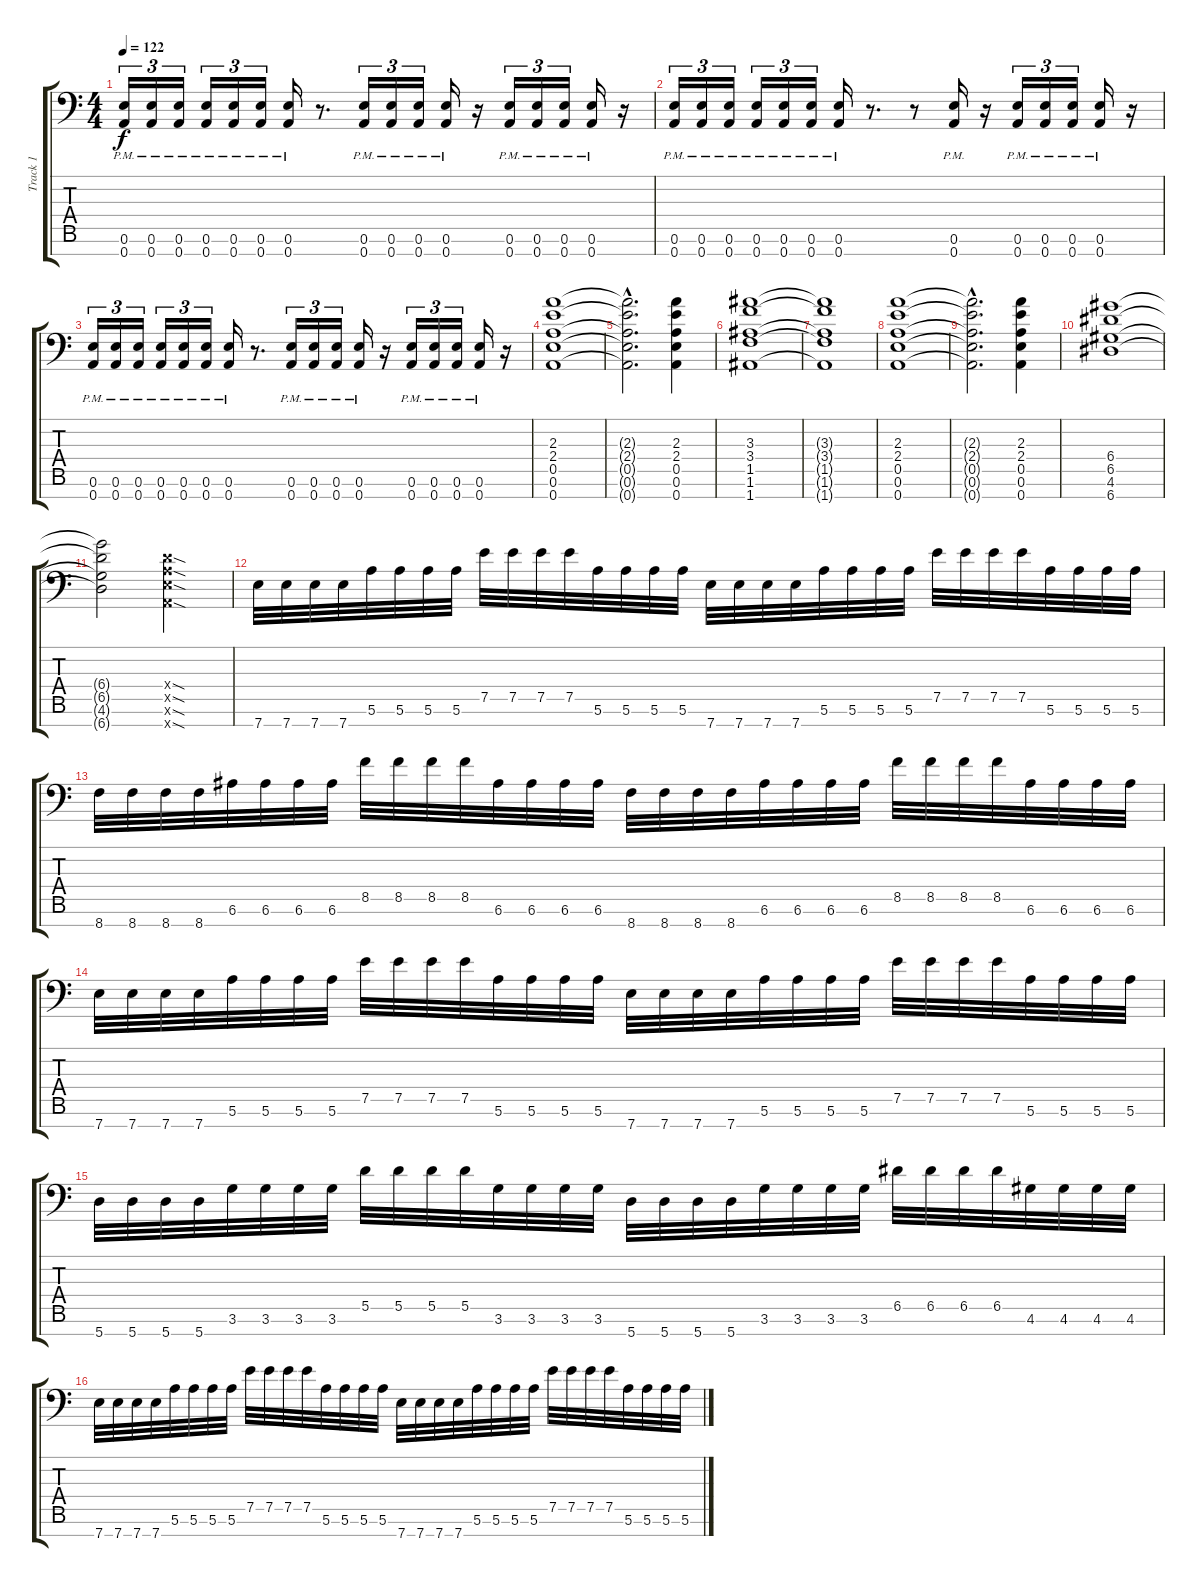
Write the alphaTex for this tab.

\track ("Track 1" "Track 1") {instrument distortionguitar}
\staff {score tabs}
\tuning (E4 B3 G3 D3 A2 E2 A1) {hide}
\ts (4 4)
\tempo 122
\clef f4
\ks c
(0.6{pm} 0.7{pm}).16{tu (3 2) dy f} (0.6{pm} 0.7{pm}).16{tu (3 2)} (0.6{pm} 0.7{pm}).16{tu (3 2)} (0.6{pm} 0.7{pm}).16{tu (3 2)} (0.6{pm} 0.7{pm}).16{tu (3 2)} (0.6{pm} 0.7{pm}).16{tu (3 2)} (0.6{pm} 0.7{pm}).16 r.8{d} (0.6{pm} 0.7{pm}).16{tu (3 2)} (0.6{pm} 0.7{pm}).16{tu (3 2)} (0.6{pm} 0.7{pm}).16{tu (3 2)} (0.6{pm} 0.7{pm}).16 r.16 (0.6{pm} 0.7{pm}).16{tu (3 2)} (0.6{pm} 0.7{pm}).16{tu (3 2)} (0.6{pm} 0.7{pm}).16{tu (3 2)} (0.6{pm} 0.7{pm}).16 r.16 |
(0.6{pm} 0.7{pm}).16{tu (3 2)} (0.6{pm} 0.7{pm}).16{tu (3 2)} (0.6{pm} 0.7{pm}).16{tu (3 2)} (0.6{pm} 0.7{pm}).16{tu (3 2)} (0.6{pm} 0.7{pm}).16{tu (3 2)} (0.6{pm} 0.7{pm}).16{tu (3 2)} (0.6{pm} 0.7{pm}).16 r.8{d} r.8 (0.6{pm} 0.7{pm}).16 r.16 (0.6{pm} 0.7{pm}).16{tu (3 2)} (0.6{pm} 0.7{pm}).16{tu (3 2)} (0.6{pm} 0.7{pm}).16{tu (3 2)} (0.6{pm} 0.7{pm}).16 r.16 |
(0.6{pm} 0.7{pm}).16{tu (3 2)} (0.6{pm} 0.7{pm}).16{tu (3 2)} (0.6{pm} 0.7{pm}).16{tu (3 2)} (0.6{pm} 0.7{pm}).16{tu (3 2)} (0.6{pm} 0.7{pm}).16{tu (3 2)} (0.6{pm} 0.7{pm}).16{tu (3 2)} (0.6{pm} 0.7{pm}).16 r.8{d} (0.6{pm} 0.7{pm}).16{tu (3 2)} (0.6{pm} 0.7{pm}).16{tu (3 2)} (0.6{pm} 0.7{pm}).16{tu (3 2)} (0.6{pm} 0.7{pm}).16 r.16 (0.6{pm} 0.7{pm}).16{tu (3 2)} (0.6{pm} 0.7{pm}).16{tu (3 2)} (0.6{pm} 0.7{pm}).16{tu (3 2)} (0.6{pm} 0.7{pm}).16 r.16 |
(2.3 2.4 0.5 0.6 0.7).1 |
(2.3{hac t} 2.4{hac t} 0.5{hac t} 0.6{hac t} 0.7{hac t}).2{d} (2.3 2.4 0.5 0.6 0.7).4 |
(3.3 3.4 1.5 1.6 1.7).1 |
(3.3{t} 3.4{t} 1.5{t} 1.6{t} 1.7{t}).1 |
(2.3 2.4 0.5 0.6 0.7).1 |
(2.3{hac t} 2.4{hac t} 0.5{hac t} 0.6{hac t} 0.7{hac t}).2{d} (2.3 2.4 0.5 0.6 0.7).4 |
(6.4 6.5 4.6 6.7).1 |
(6.4{t} 6.5{t} 4.6{t} 6.7{t}).2 (0.4{sod x} 0.5{sod x} 0.6{sod x} 0.7{sod x}).2 |
7.7.32 7.7.32 7.7.32 7.7.32 5.6.32 5.6.32 5.6.32 5.6.32 7.5.32 7.5.32 7.5.32 7.5.32 5.6.32 5.6.32 5.6.32 5.6.32 7.7.32 7.7.32 7.7.32 7.7.32 5.6.32 5.6.32 5.6.32 5.6.32 7.5.32 7.5.32 7.5.32 7.5.32 5.6.32 5.6.32 5.6.32 5.6.32 |
8.7.32 8.7.32 8.7.32 8.7.32 6.6.32 6.6.32 6.6.32 6.6.32 8.5.32 8.5.32 8.5.32 8.5.32 6.6.32 6.6.32 6.6.32 6.6.32 8.7.32 8.7.32 8.7.32 8.7.32 6.6.32 6.6.32 6.6.32 6.6.32 8.5.32 8.5.32 8.5.32 8.5.32 6.6.32 6.6.32 6.6.32 6.6.32 |
7.7.32 7.7.32 7.7.32 7.7.32 5.6.32 5.6.32 5.6.32 5.6.32 7.5.32 7.5.32 7.5.32 7.5.32 5.6.32 5.6.32 5.6.32 5.6.32 7.7.32 7.7.32 7.7.32 7.7.32 5.6.32 5.6.32 5.6.32 5.6.32 7.5.32 7.5.32 7.5.32 7.5.32 5.6.32 5.6.32 5.6.32 5.6.32 |
5.7.32 5.7.32 5.7.32 5.7.32 3.6.32 3.6.32 3.6.32 3.6.32 5.5.32 5.5.32 5.5.32 5.5.32 3.6.32 3.6.32 3.6.32 3.6.32 5.7.32 5.7.32 5.7.32 5.7.32 3.6.32 3.6.32 3.6.32 3.6.32 6.5.32 6.5.32 6.5.32 6.5.32 4.6.32 4.6.32 4.6.32 4.6.32 |
7.7.32 7.7.32 7.7.32 7.7.32 5.6.32 5.6.32 5.6.32 5.6.32 7.5.32 7.5.32 7.5.32 7.5.32 5.6.32 5.6.32 5.6.32 5.6.32 7.7.32 7.7.32 7.7.32 7.7.32 5.6.32 5.6.32 5.6.32 5.6.32 7.5.32 7.5.32 7.5.32 7.5.32 5.6.32 5.6.32 5.6.32 5.6.32
